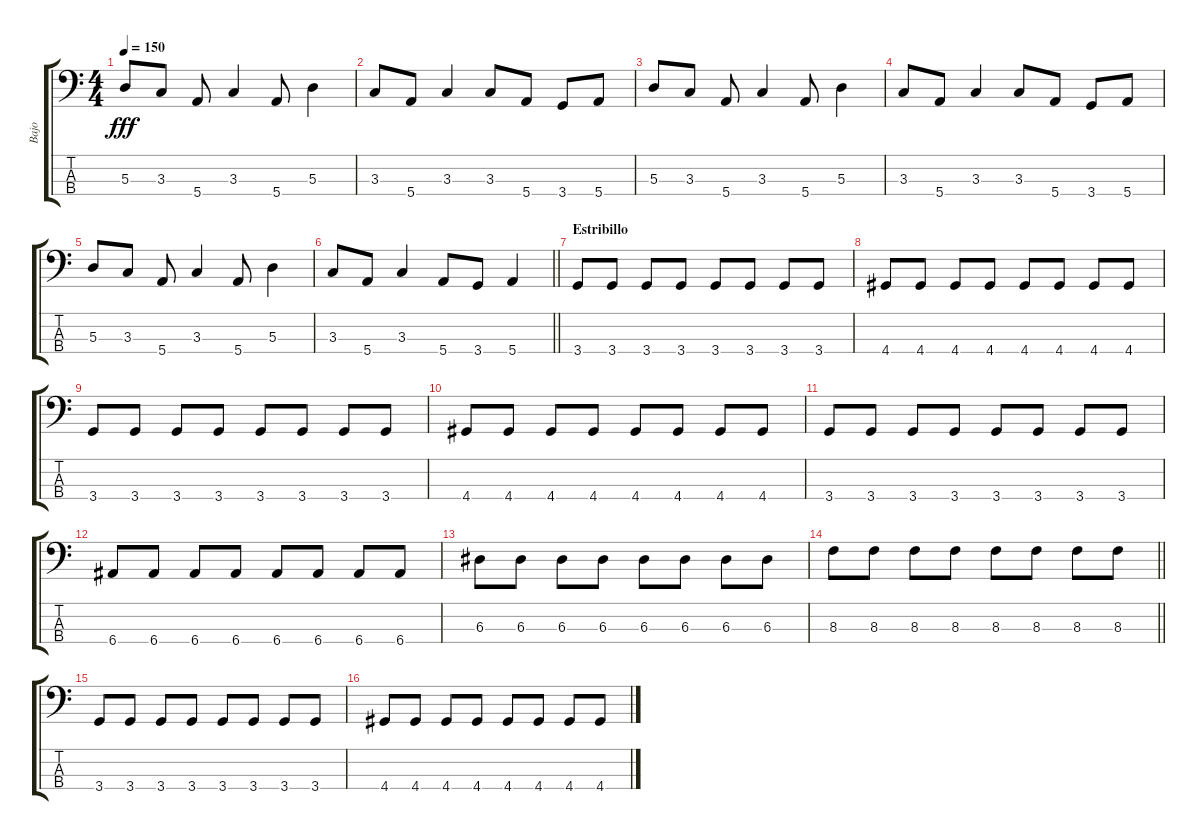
\track ("Bajo" "Bajo") {instrument electricbasspick}
\staff {score tabs}
\tuning (G2 D2 A1 E1) {hide}
\ts (4 4)
\tempo 150
\clef f4
\ks c
5.3.8{dy fff} 3.3.8 5.4.8 3.3.4 5.4.8 5.3.4 |
3.3.8 5.4.8 3.3.4 3.3.8 5.4.8 3.4.8 5.4.8 |
5.3.8 3.3.8 5.4.8 3.3.4 5.4.8 5.3.4 |
3.3.8 5.4.8 3.3.4 3.3.8 5.4.8 3.4.8 5.4.8 |
5.3.8 3.3.8 5.4.8 3.3.4 5.4.8 5.3.4 |
\barLineRight lightlight
3.3.8 5.4.8 3.3.4 5.4.8 3.4.8 5.4.4 |
\section ("" "Estribillo")
3.4.8 3.4.8 3.4.8 3.4.8 3.4.8 3.4.8 3.4.8 3.4.8 |
4.4.8 4.4.8 4.4.8 4.4.8 4.4.8 4.4.8 4.4.8 4.4.8 |
3.4.8 3.4.8 3.4.8 3.4.8 3.4.8 3.4.8 3.4.8 3.4.8 |
4.4.8 4.4.8 4.4.8 4.4.8 4.4.8 4.4.8 4.4.8 4.4.8 |
3.4.8 3.4.8 3.4.8 3.4.8 3.4.8 3.4.8 3.4.8 3.4.8 |
6.4.8 6.4.8 6.4.8 6.4.8 6.4.8 6.4.8 6.4.8 6.4.8 |
6.3.8 6.3.8 6.3.8 6.3.8 6.3.8 6.3.8 6.3.8 6.3.8 |
\barLineRight lightlight
8.3.8 8.3.8 8.3.8 8.3.8 8.3.8 8.3.8 8.3.8 8.3.8 |
3.4.8 3.4.8 3.4.8 3.4.8 3.4.8 3.4.8 3.4.8 3.4.8 |
4.4.8 4.4.8 4.4.8 4.4.8 4.4.8 4.4.8 4.4.8 4.4.8
